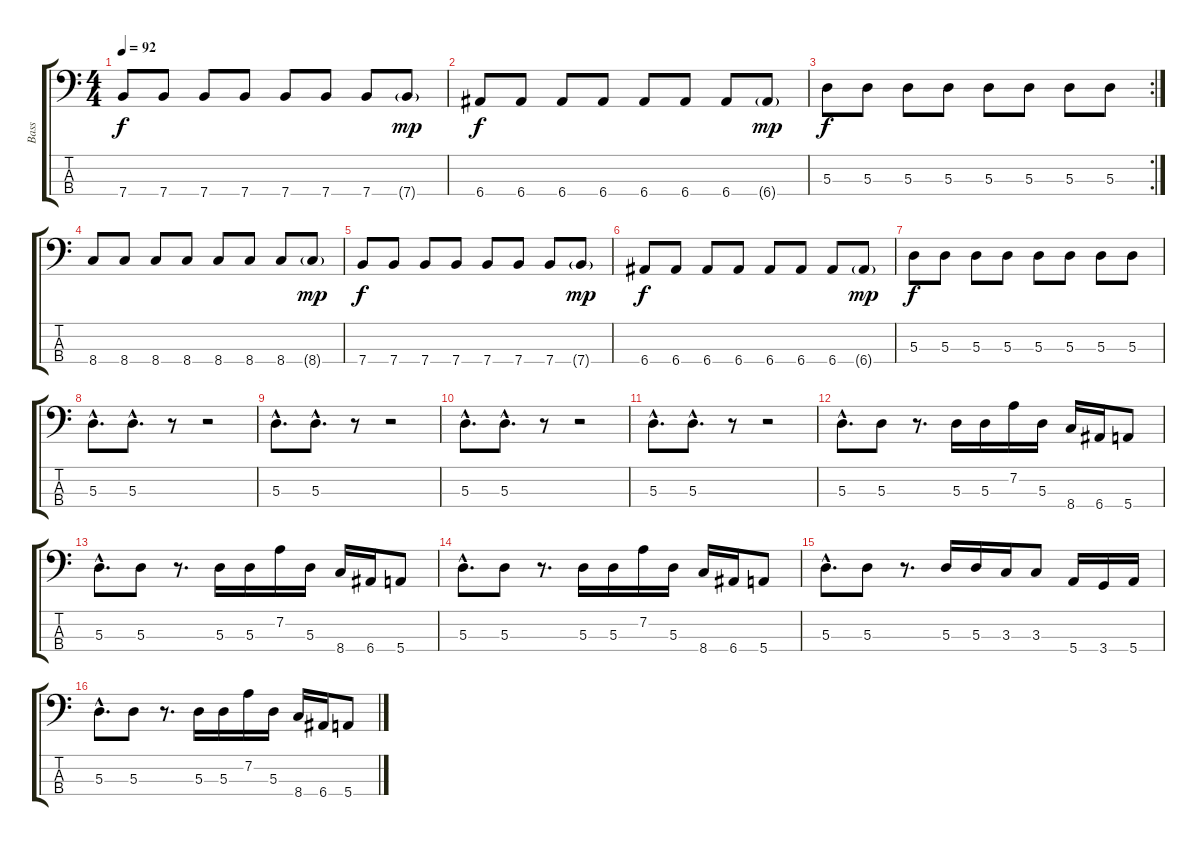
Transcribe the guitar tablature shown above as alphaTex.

\track ("Bass" "Bass") {instrument electricbassfinger}
\staff {score tabs}
\tuning (G2 D2 A1 E1) {hide}
\ts (4 4)
\tempo 92
\clef f4
\ks c
7.4.8{dy f} 7.4.8 7.4.8 7.4.8 7.4.8 7.4.8 7.4.8 7.4{g}.8{dy mp} |
6.4.8{dy f} 6.4.8 6.4.8 6.4.8 6.4.8 6.4.8 6.4.8 6.4{g}.8{dy mp} |
\rc 2
5.3.8{dy f} 5.3.8 5.3.8 5.3.8 5.3.8 5.3.8 5.3.8 5.3.8 |
8.4.8 8.4.8 8.4.8 8.4.8 8.4.8 8.4.8 8.4.8 8.4{g}.8{dy mp} |
7.4.8{dy f} 7.4.8 7.4.8 7.4.8 7.4.8 7.4.8 7.4.8 7.4{g}.8{dy mp} |
6.4.8{dy f} 6.4.8 6.4.8 6.4.8 6.4.8 6.4.8 6.4.8 6.4{g}.8{dy mp} |
5.3.8{dy f} 5.3.8 5.3.8 5.3.8 5.3.8 5.3.8 5.3.8 5.3.8 |
5.3{hac}.8{d} 5.3{hac}.8{d} r.8 r.2 |
5.3{hac}.8{d} 5.3{hac}.8{d} r.8 r.2 |
5.3{hac}.8{d} 5.3{hac}.8{d} r.8 r.2 |
5.3{hac}.8{d} 5.3{hac}.8{d} r.8 r.2 |
5.3{hac}.8{d} 5.3.8 r.8{d} 5.3.16 5.3.16 7.2.16 5.3.16 8.4.16 6.4.16 5.4.8 |
5.3{hac}.8{d} 5.3.8 r.8{d} 5.3.16 5.3.16 7.2.16 5.3.16 8.4.16 6.4.16 5.4.8 |
5.3{hac}.8{d} 5.3.8 r.8{d} 5.3.16 5.3.16 7.2.16 5.3.16 8.4.16 6.4.16 5.4.8 |
5.3{hac}.8{d} 5.3.8 r.8{d} 5.3.16 5.3.16 3.3.16 3.3.8 5.4.16 3.4.16 5.4.16 |
5.3{hac}.8{d} 5.3.8 r.8{d} 5.3.16 5.3.16 7.2.16 5.3.16 8.4.16 6.4.16 5.4.8
